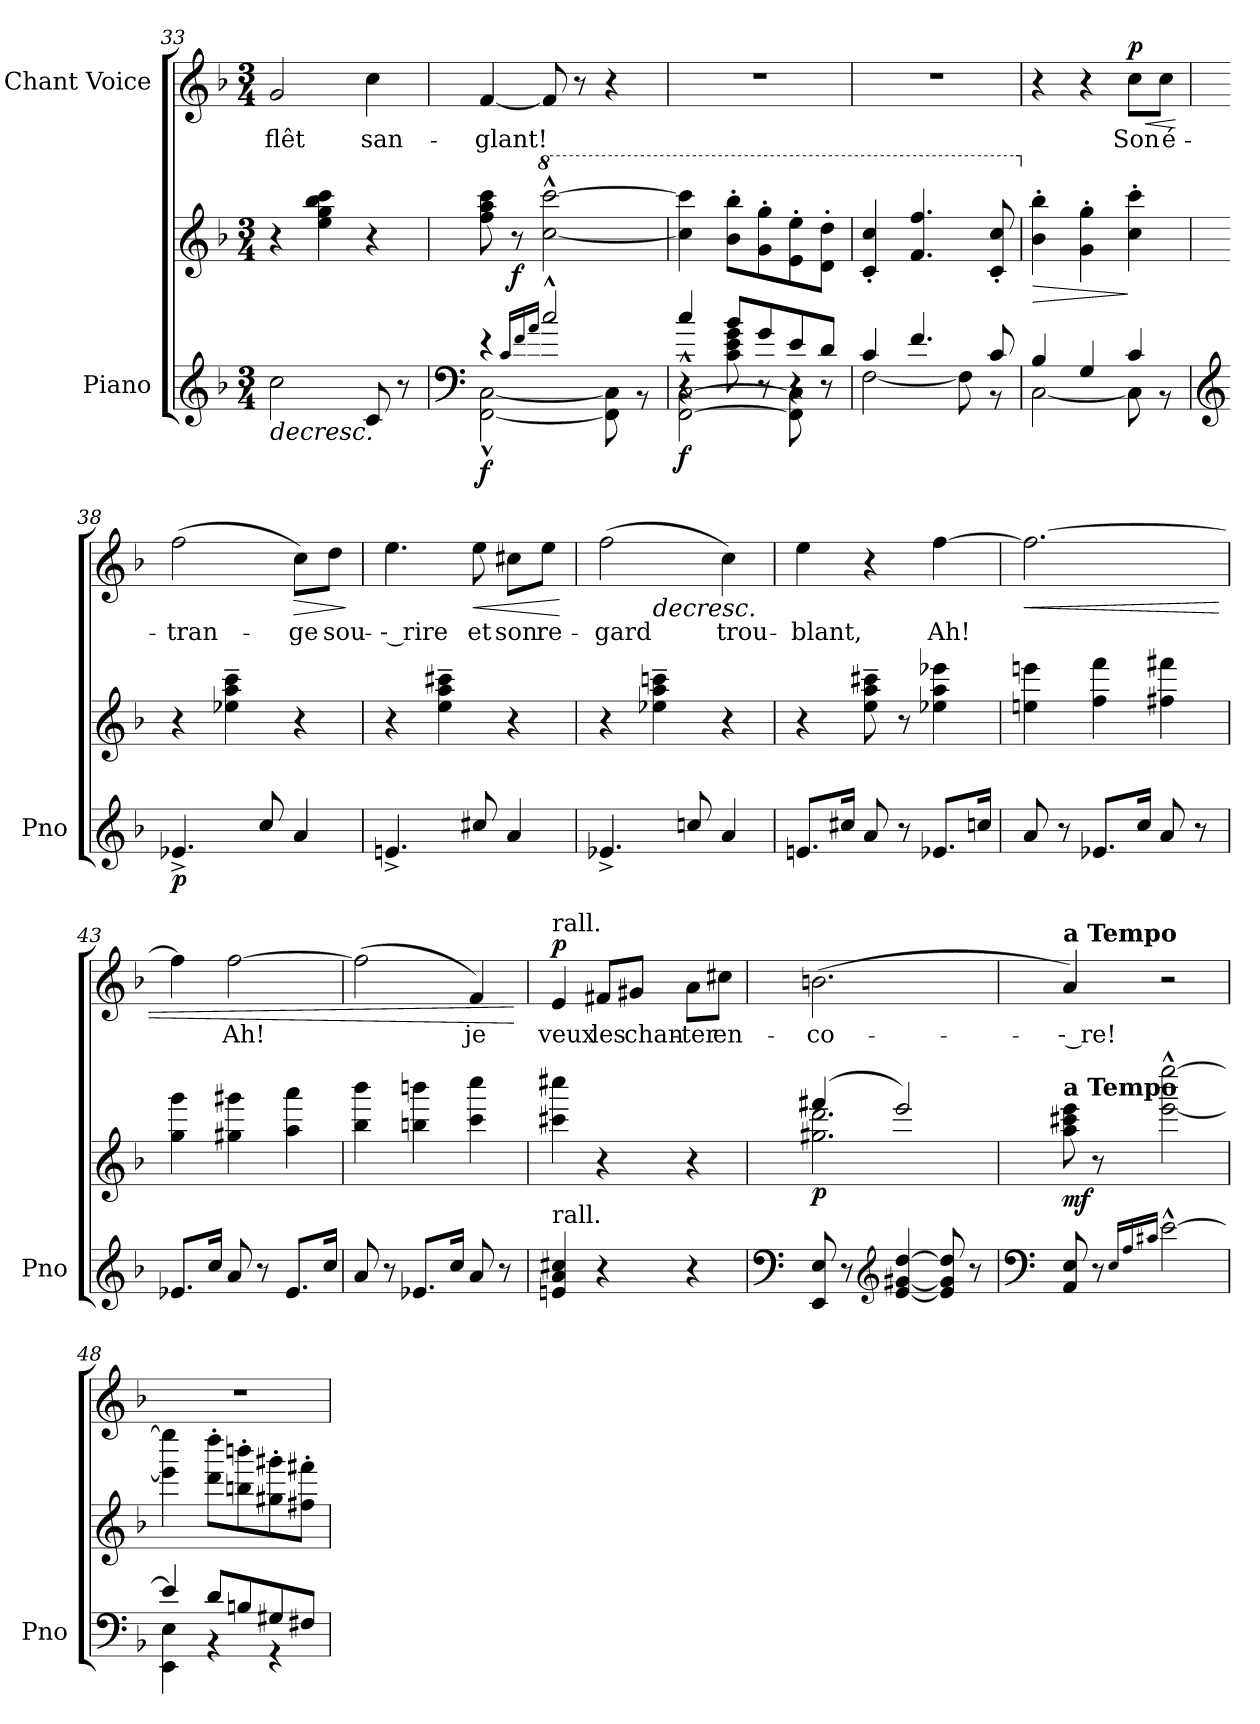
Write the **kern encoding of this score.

**kern	**kern	**dynam	**kern	**text	**dynam
*part2	*part2	*part2	*part1	*part1	*part1
*staff3	*staff2	*staff2/3	*staff1	*staff1	*staff1
*I"Piano	*	*	*I"Chant Voice	*	*
*I'Pno	*	*	*	*	*
*clefG2	*clefG2	*	*clefG2	*	*
*k[b-]	*k[b-]	*	*k[b-]	*	*
*M3/4	*M3/4	*	*M3/4	*	*
=33	=33	=33	=33	=33	=33
!	!	!LO:HP:b=2	!	!	!
2cc\	4r	>	2g/	-flêt	.
.	4ee\ 4gg\ 4bb-\ 4ccc\	.	.	.	.
8c/	4r	.	4cc\	san-	.
8r	.	.	.	.	.
=34	=34	=34	=34	=34	=34
*clefF4	*	*	*	*	*
*^	*	*	*	*	*
!	!	!	!LO:DY:b=2	!	!	!
4r	[2FF\^^ [2C\^^	8ff\ 8aa\ 8ccc\	f	[4f/	-glant!	.
!	!	!	!LO:DY:b	!	!	!
.	.	8r	f	.	.	.
16qc/LL	.	.	.	.	.	.
16qf/	.	.	.	.	.	.
16qa/JJ	.	.	.	.	.	.
*	*	*8va	*	*	*	*
2cc^^/	.	[2ccc\^^ [2cccc\^^	.	8f/]	.	.
.	.	.	.	8r	.	.
.	8FF\] 8C\]	.	.	4r	.	.
.	8r	.	.	.	.	.
=35	=35	=35	=35	=35	=35	=35
*	*^	*	*	*	*	*
!	!	!	!	!LO:DY:b=2	!	!	!
4cc/	4r	[2FF\^^ [2C\^^	4ccc\] 4cccc\]	f	2.r	.	.
8b-/L	8c\ 8e\ 8g\	.	8bb-\' 8bbb-\'L	.	.	.	.
8g/	8r	.	8gg\' 8ggg\'	.	.	.	.
8e/	4r	8FF\] 8C\]	8ee\' 8eee\'	.	.	.	.
8d/J	.	8r	8dd\' 8ddd\'J	.	.	.	.
*	*v	*v	*	*	*	*	*
=36	=36	=36	=36	=36	=36	=36
4c/	[2F\	4cc/' 4ccc/'	.	2.r	.	.
4.f/	.	4.ff/ 4.fff/	.	.	.	.
.	8F\]	.	.	.	.	.
8c/	8r	8cc/' 8ccc/'	.	.	.	.
=37	=37	=37	=37	=37	=37	=37
*	*	*X8va	*	*	*	*
!	!	!	!LO:HP:b	!	!	!
4B-/	[2C\	4b-\' 4bb-\'	>	4r	.	.
4G/	.	4g\' 4gg\'	.	4r	.	.
!	!	!	!	!	!	!LO:HP:b
!	!	!	!	!	!	!LO:DY:n=1:a
4c/	8C\]	4cc\' 4ccc\'	]	8cc\L	Son	< p
.	8r	.	.	8cc\J	é-	.
*v	*v	*	*	*	*	*
.	.	.	.	.	[
=38	=38	=38	=38	=38	=38
*clefG2	*	*	*	*	*
!	!	!LO:DY:b=2	!	!	!
4.e-X^/	4r	p	(2ff\	-tran-	.
.	4ee-X\~ 4aa\~ 4ccc\~	.	.	.	.
8cc/	.	.	.	.	.
!	!	!	!	!	!LO:HP:b
4a/	4r	.	8cc\L)	-ge	>
.	.	.	8dd\J	sou-	.
.	.	.	.	.	]
=39	=39	=39	=39	=39	=39
4.en^/	4r	.	4.ee\	-- rire	.
.	4ee\~ 4aa\~ 4ccc#X\~	.	.	.	.
!	!	!	!	!	!LO:HP:b
8cc#X/	.	.	8ee\	et	<
4a/	4r	.	8cc#X\L	son	.
.	.	.	8ee\J	re-	.
.	.	.	.	.	[
=40	=40	=40	=40	=40	=40
*	*	*	*^	*	*
4.e-X^/	4r	.	(>2ff\	4ryy	-gard	.
!	!	!	!	!	!	!LO:HP:b
.	4ee-X\~ 4aa\~ 4cccn\~	.	.	4ryy	.	>
8ccn/	.	.	.	.	.	.
4a/	4r	.	4cc\)	4ryy	trou-	.
*	*	*	*v	*v	*	*
=41	=41	=41	=41	=41	=41
8.en/L	4r	.	4ee\	-blant,	.
16cc#X/Jk	.	.	.	.	.
8a/	8ee\~ 8aa\~ 8ccc#X\~	.	4r	.	.
8r	8r	.	.	.	.
8.e-X/L	4ee-X\ 4aa\ 4eee-X\	.	[4ff\	Ah!	.
16ccn/Jk	.	.	.	.	.
=42	=42	=42	=42	=42	=42
!	!	!	!	!	!LO:HP:b
8a/	4een\ 4eeen\	.	2.ff\_	.	<
8r	.	.	.	.	.
8.e-X/L	4ff\ 4fff\	.	.	.	.
16cc/Jk	.	.	.	.	.
8a/	4ff#X\ 4fff#X\	.	.	.	.
8r	.	.	.	.	.
=43	=43	=43	=43	=43	=43
8.e-X/L	4gg\ 4ggg\	.	4ff\]	.	.
16cc/Jk	.	.	.	.	.
8a/	4gg#X\ 4ggg#X\	.	[>2ff\	Ah!	]
8r	.	.	.	.	.
8.e-/L	4aa\ 4aaa\	.	.	.	.
16cc/Jk	.	.	.	.	.
=44	=44	=44	=44	=44	=44
*	*	*	*^	*	*
8a/	4bb-\ 4bbb-\	.	(2ff\]	4ryy	.	.
8r	.	.	.	.	.	.
8.e-X/L	4bbn\ 4bbbn\	.	.	4ryy	.	.
16cc/Jk	.	.	.	.	.	.
8a/	4ccc\ 4cccc\	]	4f/)	4ryy	je	.
8r	.	.	.	.	.	.
*	*	*	*v	*v	*	*
.	.	.	.	.	[
=45	=45	=45	=45	=45	=45
!	!	!	!LO:TX:a:t=rall.	!	!
!LO:TX:a:t=rall.	!	!	!	!	!
!	!	!	!	!	!LO:DY:a
4en/ 4a/ 4cc#X/	4ccc#X\ 4cccc#X\	.	4e/	veux	p
4r	4r	.	8f#X/L	les	.
.	.	.	8g#X/J	chan-	.
4r	4r	.	8a\L	-ter	.
.	.	.	8cc#X\J	en-	.
=46	=46	=46	=46	=46	=46
*clefF4	*	*	*	*	*
*	*^	*	*	*	*
!	!	!	!LO:DY:b	!	!	!
8EE/ 8E/	(4fff#X/	2.gg#X\ 2.ddd\	p	(2.bn\	-co-	.
8r	.	.	.	.	.	.
*clefG2	*	*	*	*	*	*
[4e/ [>4g#X/ [4dd/	2eee/)	.	.	.	.	.
8e/] 8g#/] 8dd/]	.	.	.	.	.	.
8r	.	.	.	.	.	.
*	*v	*v	*	*	*	*
=47	=47	=47	=47	=47	=47
*clefF4	*	*	*	*	*
!	!	!	!LO:TX:a:B:t=a Tempo	!	!
!	!LO:TX:a:B:t=a Tempo	!	!	!	!
!	!	!LO:DY:b	!	!	!
8AA/ 8E/	8aa\ 8ccc#X\ 8eee\	mf	4a/)	-- re!	.
8r	8r	.	.	.	.
16qE/LL	.	.	.	.	.
16qA/	.	.	.	.	.
16qc#X/JJ	.	.	.	.	.
[>2e^^\	[2eee\^^ [2eeee\^^	.	2r	.	.
=48	=48	=48	=48	=48	=48
*^	*	*	*	*	*
4e/]	4EE\ 4E\	4eee\] 4eeee\]	.	2.r	.	.
8d/L	4r	8ddd\' 8dddd\'L	.	.	.	.
8Bn/	.	8bbn\' 8bbbn\'	.	.	.	.
8G#X/	4r	8gg#X\' 8ggg#X\'	.	.	.	.
8F#X/J	.	8ff#X\' 8fff#X\'J	.	.	.	.
*v	*v	*	*	*	*	*
=	=	=	=	=	=
*-	*-	*-	*-	*-	*-
